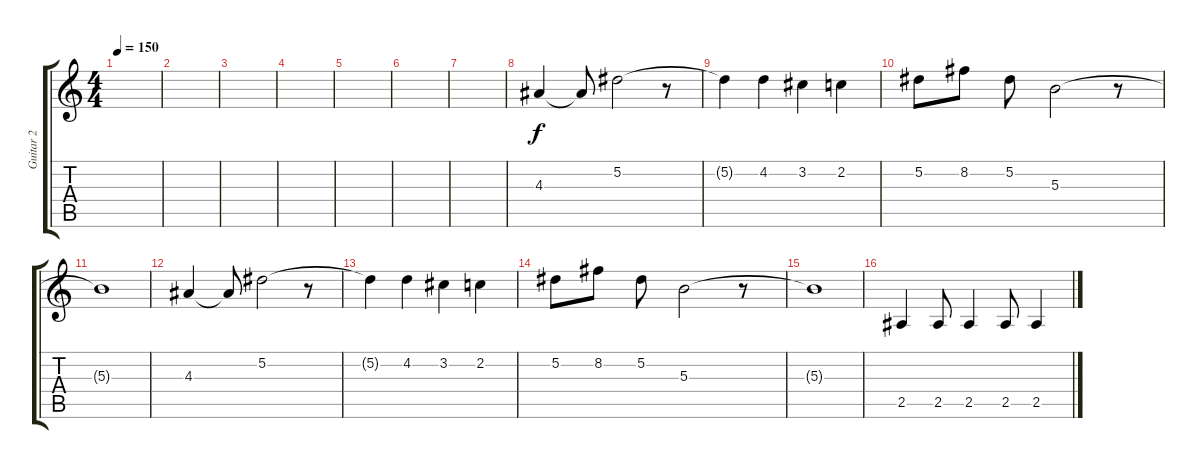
\track ("Guitar 2" "Guitar 2") {instrument overdrivenguitar}
\staff {score tabs}
\tuning (Eb4 Bb3 Gb3 Db3 Ab2 Eb2) {hide}
\ts (4 4)
\tempo 150
\clef g2
\ks c
|
|
|
|
|
|
|
4.3.4 4.3{t}.8 5.2.2 r.8 |
5.2{t}.4 4.2.4 3.2.4 2.2.4 |
5.2.8 8.2.8 5.2.8 5.3.2 r.8 |
5.3{t}.1 |
4.3.4 4.3{t}.8 5.2.2 r.8 |
5.2{t}.4 4.2.4 3.2.4 2.2.4 |
5.2.8 8.2.8 5.2.8 5.3.2 r.8 |
5.3{t}.1 |
2.5.4 2.5.8 2.5.4 2.5.8 2.5.4
